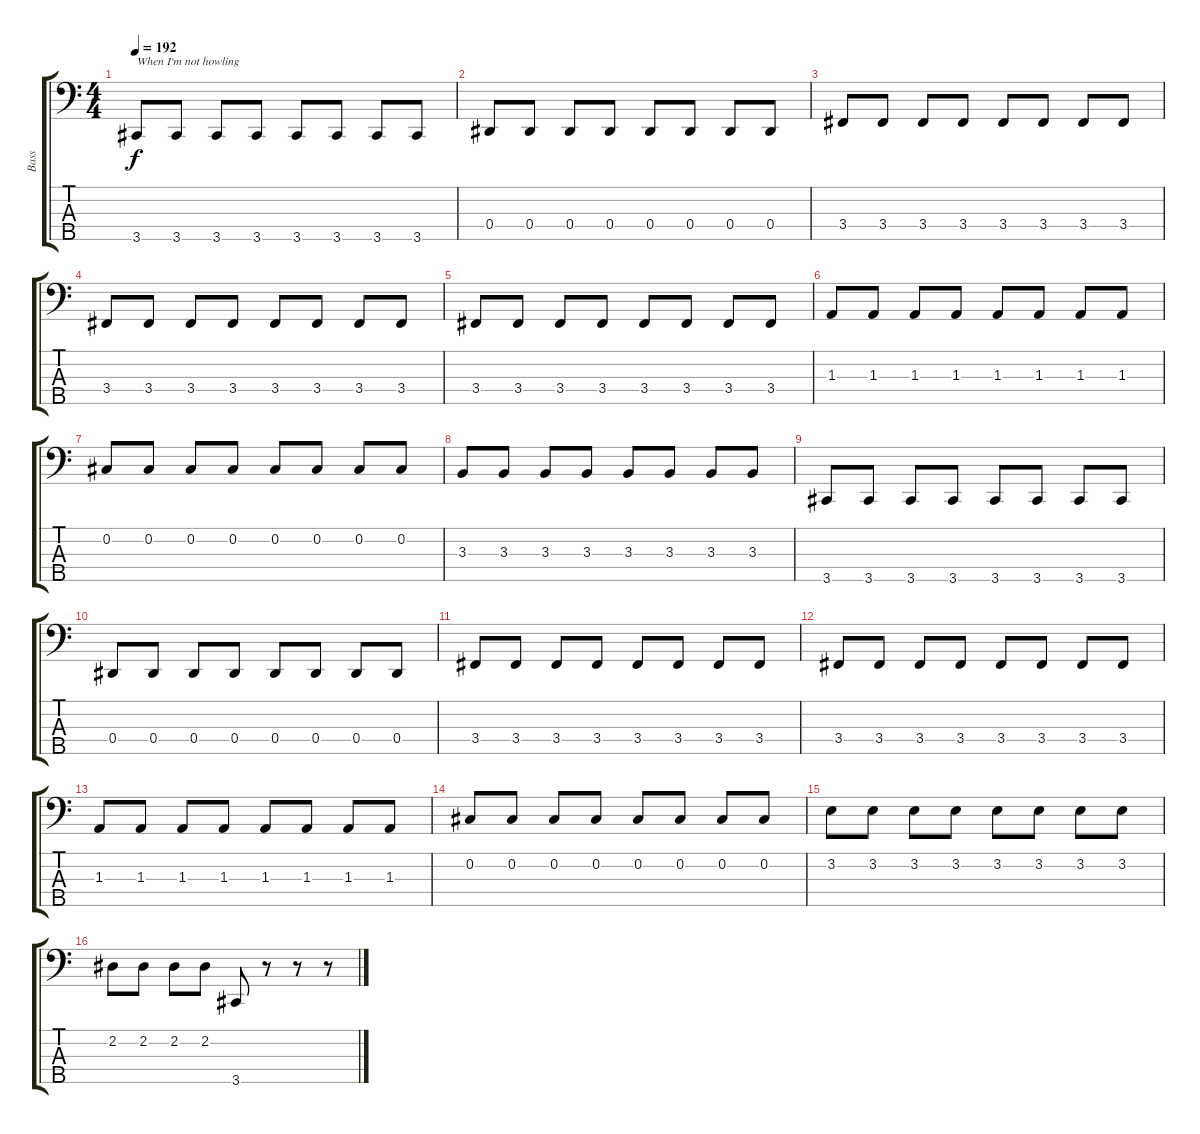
\track ("Bass" "Bass") {instrument electricbasspick}
\staff {score tabs}
\tuning (Gb2 Db2 Ab1 Eb1 Bb0) {hide}
\ts (4 4)
\tempo 192
\clef f4
\ks c
3.5.8{txt "When I'm not howling" dy f} 3.5.8 3.5.8 3.5.8 3.5.8 3.5.8 3.5.8 3.5.8 |
0.4.8 0.4.8 0.4.8 0.4.8 0.4.8 0.4.8 0.4.8 0.4.8 |
3.4.8 3.4.8 3.4.8 3.4.8 3.4.8 3.4.8 3.4.8 3.4.8 |
3.4.8 3.4.8 3.4.8 3.4.8 3.4.8 3.4.8 3.4.8 3.4.8 |
3.4.8 3.4.8 3.4.8 3.4.8 3.4.8 3.4.8 3.4.8 3.4.8 |
1.3.8 1.3.8 1.3.8 1.3.8 1.3.8 1.3.8 1.3.8 1.3.8 |
0.2.8 0.2.8 0.2.8 0.2.8 0.2.8 0.2.8 0.2.8 0.2.8 |
3.3.8 3.3.8 3.3.8 3.3.8 3.3.8 3.3.8 3.3.8 3.3.8 |
3.5.8 3.5.8 3.5.8 3.5.8 3.5.8 3.5.8 3.5.8 3.5.8 |
0.4.8 0.4.8 0.4.8 0.4.8 0.4.8 0.4.8 0.4.8 0.4.8 |
3.4.8 3.4.8 3.4.8 3.4.8 3.4.8 3.4.8 3.4.8 3.4.8 |
3.4.8 3.4.8 3.4.8 3.4.8 3.4.8 3.4.8 3.4.8 3.4.8 |
1.3.8 1.3.8 1.3.8 1.3.8 1.3.8 1.3.8 1.3.8 1.3.8 |
0.2.8 0.2.8 0.2.8 0.2.8 0.2.8 0.2.8 0.2.8 0.2.8 |
3.2.8 3.2.8 3.2.8 3.2.8 3.2.8 3.2.8 3.2.8 3.2.8 |
2.2.8 2.2.8 2.2.8 2.2.8 3.5.8 r.8 r.8 r.8
